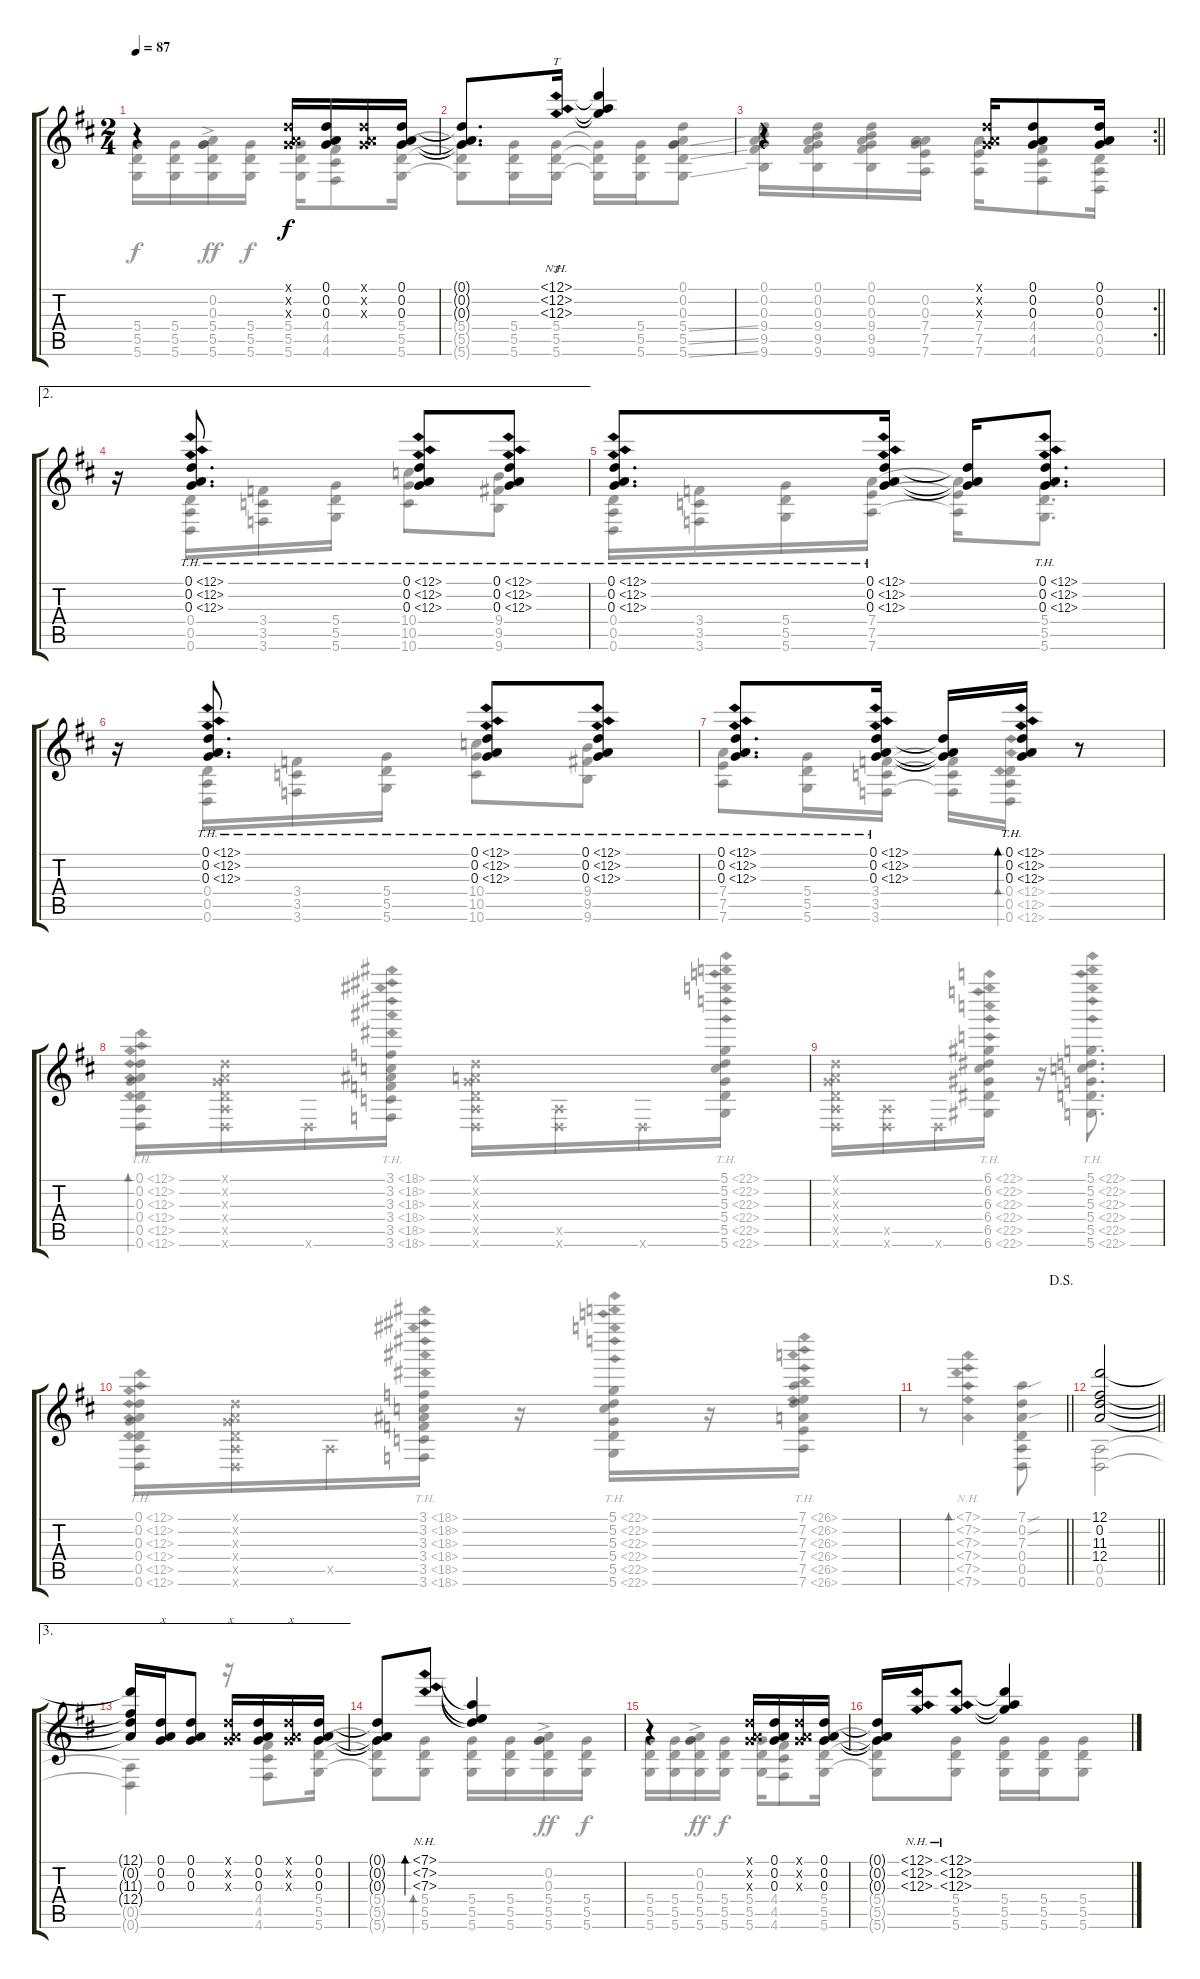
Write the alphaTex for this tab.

\track "" {instrument acousticguitarsteel}
\staff {score tabs}
\tuning (D4 A3 G3 D3 A2 D2) {hide}
\voice
\ts (2 4)
\tempo 87
\clef g2
\ks d
r.4{dy f} (0.1{x} 0.2{x} 0.3{x}).16 (0.1 0.2 0.3).16 (0.1{x} 0.2{x} 0.3{x}).16 (0.1 0.2 0.3).16 |
(0.1{t} 0.2{t} 0.3{t}).8{d} (12.1{nh} 12.2{nh} 12.3{nh}).16{tt} (12.1{t} 12.2{t} 12.3{t}).4 |
\rc 2
\barLineRight lightlight
r.4 (0.1{x} 0.2{x} 0.3{x}).16 (0.1 0.2 0.3).8 (0.1 0.2 0.3).16 |
\ae 2
r.16 (0.1{th 12} 0.2{th 12} 0.3{th 12}).8{d} (0.1{th 12} 0.2{th 12} 0.3{th 12}).8 (0.1{th 12} 0.2{th 12} 0.3{th 12}).8 |
(0.1{th 12} 0.2{th 12} 0.3{th 12}).8{d} (0.1{th 12} 0.2{th 12} 0.3{th 12}).16 (0.1{t} 0.2{t} 0.3{t}).16 (0.1{th 12} 0.2{th 12} 0.3{th 12}).8{d} |
r.16 (0.1{th 12} 0.2{th 12} 0.3{th 12}).8{d} (0.1{th 12} 0.2{th 12} 0.3{th 12}).8 (0.1{th 12} 0.2{th 12} 0.3{th 12}).8 |
(0.1{th 12} 0.2{th 12} 0.3{th 12}).8{d} (0.1{th 12} 0.2{th 12} 0.3{th 12}).16 (0.1{t} 0.2{t} 0.3{t}).16 (0.1{th 12} 0.2{th 12} 0.3{th 12}).16{bd 60} r.8 |
|
|
|
\jump dalsegno
\barLineRight lightlight
|
\barLineRight lightlight
(12.1 0.2 11.3 12.4).2 |
\ae 3
(12.1{t} 0.2{t} 11.3{t} 12.4{t}).16 (0.1 0.2 0.3).16{txt "x"} (0.1 0.2 0.3).8 (0.1{x} 0.2{x} 0.3{x}).16{txt "x"} (0.1 0.2 0.3).16 (0.1{x} 0.2{x} 0.3{x}).16{txt "x"} (0.1 0.2 0.3).16 |
(0.1{t} 0.2{t} 0.3{t}).8 (7.1{nh} 7.2{nh} 7.3{nh}).8{bd 60} (7.1{t} 7.2{t} 7.3{t}).4 |
r.4 (0.1{x} 0.2{x} 0.3{x}).16 (0.1 0.2 0.3).16 (0.1{x} 0.2{x} 0.3{x}).16 (0.1 0.2 0.3).16 |
(0.1{t} 0.2{t} 0.3{t}).16 (12.1{nh} 12.2{nh} 12.3{nh}).16 (12.1{nh} 12.2{nh} 12.3{nh}).8 (12.1{t} 12.2{t} 12.3{t}).4
\voice
\clef g2
\ottava regular
\simile none
\ks d
(5.4 5.5 5.6).16{dy f} (5.4 5.5 5.6).16 (0.2{ac} 0.3 5.4 5.5 5.6).16{dy ff} (5.4 5.5 5.6).16{dy f} (5.4 5.5 5.6).16 (4.4 4.5 4.6).8 (5.4 5.5 5.6).16 |
(5.4{t} 5.5{t} 5.6{t}).8 (5.4 5.5 5.6).16 (5.4 5.5 5.6).16 (5.4{t} 5.5{t} 5.6{t}).16 (5.4 5.5 5.6).16 (0.1 0.2 0.3 5.4{ss} 5.5{ss} 5.6{ss}).8 |
\barLineRight lightlight
(0.1 0.2 0.3 9.4 9.5 9.6).16 (0.1 0.2 0.3 9.4 9.5 9.6).16 (0.1 0.2 0.3 9.4 9.5 9.6).16 (0.2 0.3 7.4 7.5 7.6).16 (7.4 7.5 7.6).16 (4.4 4.5 4.6).8 (0.4 0.5 0.6).16 |
r.16 (0.4 0.5 0.6).16 (3.4 3.5 3.6).16 (5.4 5.5 5.6).16 (10.4 10.5 10.6).8 (9.4 9.5 9.6).8 |
(0.4 0.5 0.6).16 (3.4 3.5 3.6).16 (5.4 5.5 5.6).16 (7.4 7.5 7.6).16 (7.4{t} 7.5{t} 7.6{t}).16 (5.4 5.5 5.6).8{d} |
r.16 (0.4 0.5 0.6).16 (3.4 3.5 3.6).16 (5.4 5.5 5.6).16 (10.4 10.5 10.6).8 (9.4 9.5 9.6).8 |
(7.4 7.5 7.6).8 (5.4 5.5 5.6).16 (3.4 3.5 3.6).16 (3.4{t} 3.5{t} 3.6{t}).16 (0.4{th 12} 0.5{th 12} 0.6{th 12}).16{bd 60} r.8 |
(0.1{th 12} 0.2{th 12} 0.3{th 12} 0.4{th 12} 0.5{th 12} 0.6{th 12}).16{bd 60} (0.1{x} 0.2{x} 0.3{x} 0.4{x} 0.5{x} 0.6{x}).16 0.6{x}.16 (3.1{th 15} 3.2{th 15} 3.3{th 15} 3.4{th 15} 3.5{th 15} 3.6{th 15}).16 (0.1{x} 0.2{x} 0.3{x} 0.4{x} 0.5{x} 0.6{x}).16 (0.5{x} 0.6{x}).16 0.6{x}.16 (5.1{th 17} 5.2{th 17} 5.3{th 17} 5.4{th 17} 5.5{th 17} 5.6{th 17}).16 |
(0.1{x} 0.2{x} 0.3{x} 0.4{x} 0.5{x} 0.6{x}).16 (0.5{x} 0.6{x}).16 0.6{x}.16 (6.1{th 16} 6.2{th 16} 6.3{th 16} 6.4{th 16} 6.5{th 16} 6.6{th 16}).16 r.16 (5.1{th 17} 5.2{th 17} 5.3{th 17} 5.4{th 17} 5.5{th 17} 5.6{th 17}).8{d} |
(0.1{th 12} 0.2{th 12} 0.3{th 12} 0.4{th 12} 0.5{th 12} 0.6{th 12}).16 (0.1{x} 0.2{x} 0.3{x} 0.4{x} 0.5{x} 0.6{x}).16 0.5{x}.16 (3.1{th 15} 3.2{th 15} 3.3{th 15} 3.4{th 15} 3.5{th 15} 3.6{th 15}).16 r.16 (5.1{th 17} 5.2{th 17} 5.3{th 17} 5.4{th 17} 5.5{th 17} 5.6{th 17}).16 r.16 (7.1{th 19} 7.2{th 19} 7.3{th 19} 7.4{th 19} 7.5{th 19} 7.6{th 19}).16 |
\barLineRight lightlight
r.8 (7.1{nh} 7.2{nh} 7.3{nh} 7.4{nh} 7.5{nh} 7.6{nh}).4{bd 60} (7.1{sou} 0.2{sou} 7.3 0.4 0.5 0.6).8 |
\barLineRight lightlight
(0.5 0.6).2 |
(0.5{t} 0.6{t}).4 r.16 (4.4 4.5 4.6).8 (5.4 5.5 5.6).16 |
(5.4{t} 5.5{t} 5.6{t}).8 (5.4 5.5 5.6).8{bd 60} (5.4 5.5 5.6).16 (5.4 5.5 5.6).16 (0.2 0.3 5.4 5.5 5.6{ac}).16{dy ff} (5.4 5.5 5.6).16{dy f} |
(5.4 5.5 5.6).16 (5.4 5.5 5.6).16 (0.2 0.3 5.4 5.5 5.6{ac}).16{dy ff} (5.4 5.5 5.6).16{dy f} (5.4 5.5 5.6).16 (4.4 4.5 4.6).8 (5.4 5.5 5.6).16 |
(5.4{t} 5.5{t} 5.6{t}).8 (5.4 5.5 5.6).8 (5.4 5.5 5.6).16 (5.4 5.5 5.6).16 (5.4{ss} 5.5{ss} 5.6{ss}).8
